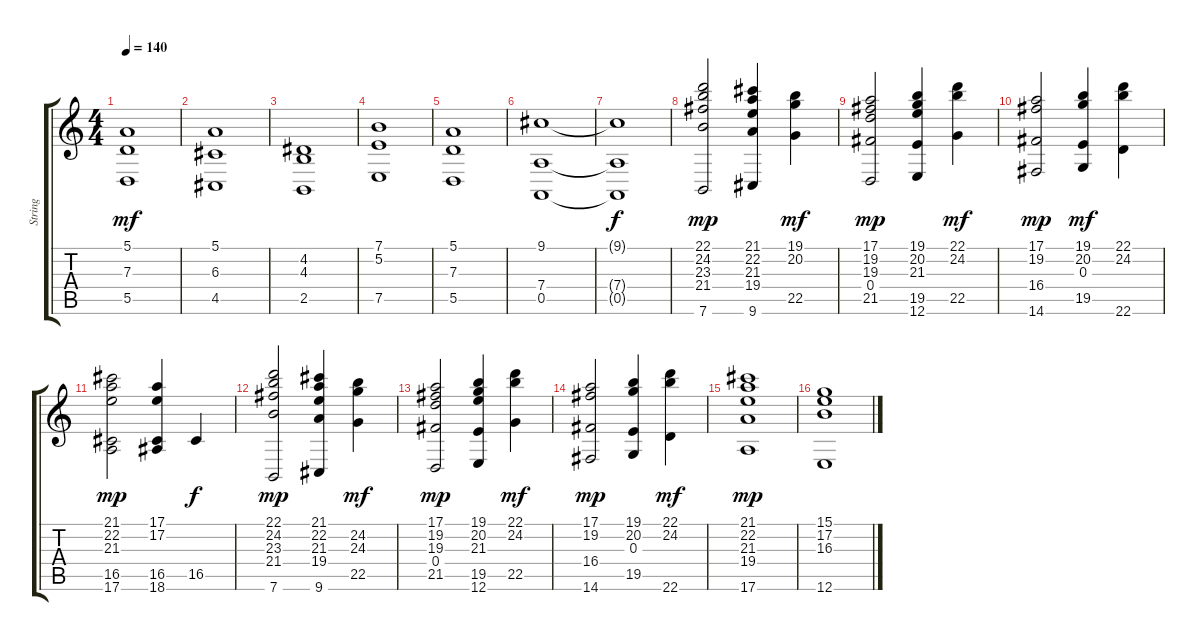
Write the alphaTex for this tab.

\track ("String" "String") {instrument stringensemble1}
\staff {score tabs}
\tuning (E4 B3 G3 D3 A2 E2) {hide}
\ts (4 4)
\tempo 140
\clef g2
\ks c
(5.1 7.3 5.5).1{dy mf} |
(5.1 6.3 4.5).1 |
(4.2 4.3 2.5).1 |
(7.1 5.2 7.5).1 |
(5.1 7.3 5.5).1 |
(9.1 7.4 0.5).1 |
(9.1{t} 7.4{t} 0.5{t}).1{dy f} |
(22.1 24.2 23.3 21.4 7.6).2{dy mp} (21.1 22.2 21.3 19.4 9.6).4 (19.1 20.2 22.5).4{dy mf} |
(17.1 19.2 19.3 0.4 21.5).2{dy mp} (19.1 20.2 21.3 19.5 12.6).4 (22.1 24.2 22.5).4{dy mf} |
(17.1 19.2 16.4 14.6).2{dy mp} (19.1 20.2 0.3 19.5).4{dy mf} (22.1 24.2 22.6).4 |
(21.1 22.2 21.3 16.5 17.6).2{dy mp} (17.1 17.2 16.5 18.6).4 16.5.4{dy f} |
(22.1 24.2 23.3 21.4 7.6).2{dy mp} (21.1 22.2 21.3 19.4 9.6).4 (24.2 24.3 22.5).4{dy mf} |
(17.1 19.2 19.3 0.4 21.5).2{dy mp} (19.1 20.2 21.3 19.5 12.6).4 (22.1 24.2 22.5).4{dy mf} |
(17.1 19.2 16.4 14.6).2{dy mp} (19.1 20.2 0.3 19.5).4 (22.1 24.2 22.6).4{dy mf} |
(21.1 22.2 21.3 19.4 17.6).1{dy mp} |
(15.1 17.2 16.3 12.6).1
